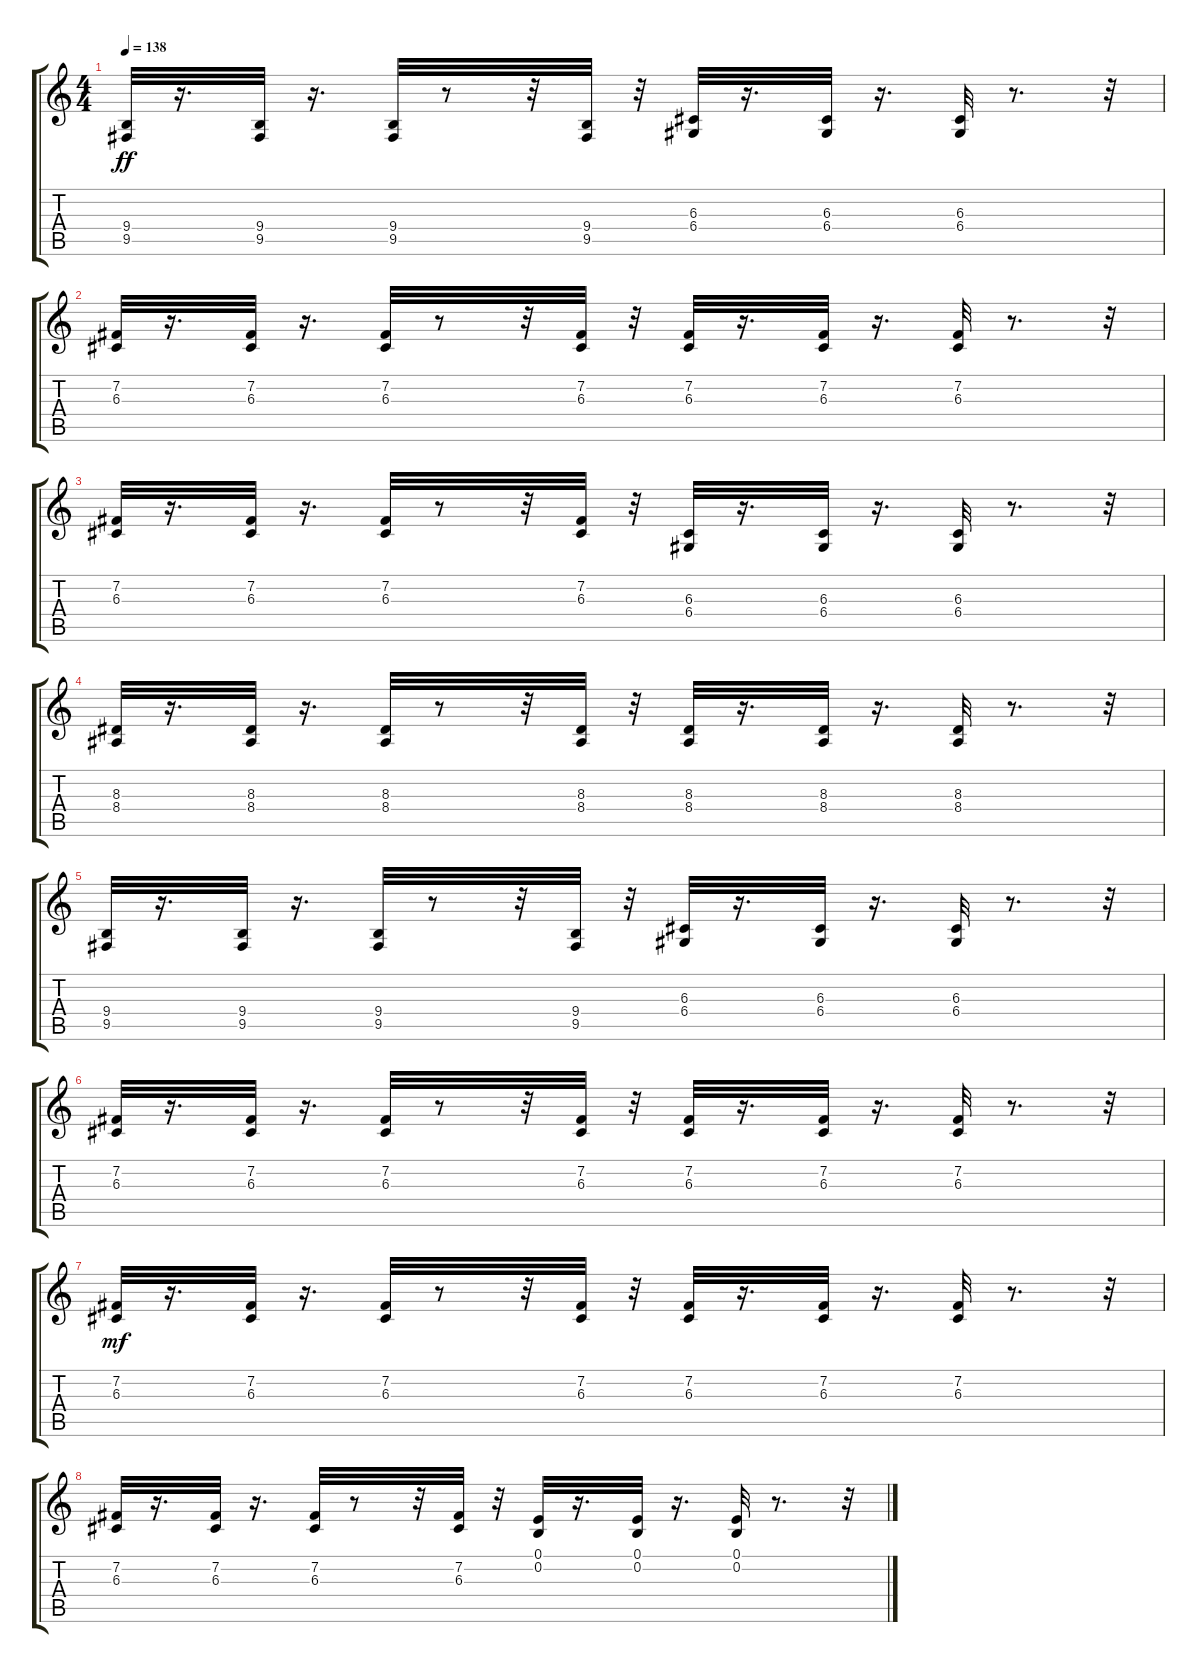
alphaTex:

\track "" {instrument lead8bassandlead}
\staff {score tabs}
\tuning (E4 B3 G3 D3 A2 E2) {hide}
\ts (4 4)
\tempo 138
\clef g2
\ks c
(9.4 9.5).32{dy ff} r.16{d} (9.4 9.5).32 r.16{d} (9.4 9.5).32 r.8 r.32 (9.4 9.5).32 r.32 (6.3 6.4).32 r.16{d} (6.3 6.4).32 r.16{d} (6.3 6.4).32 r.8{d} r.32 |
(7.2 6.3).32 r.16{d} (7.2 6.3).32 r.16{d} (7.2 6.3).32 r.8 r.32 (7.2 6.3).32 r.32 (7.2 6.3).32 r.16{d} (7.2 6.3).32 r.16{d} (7.2 6.3).32 r.8{d} r.32 |
(7.2 6.3).32 r.16{d} (7.2 6.3).32 r.16{d} (7.2 6.3).32 r.8 r.32 (7.2 6.3).32 r.32 (6.3 6.4).32 r.16{d} (6.3 6.4).32 r.16{d} (6.3 6.4).32 r.8{d} r.32 |
(8.3 8.4).32 r.16{d} (8.3 8.4).32 r.16{d} (8.3 8.4).32 r.8 r.32 (8.3 8.4).32 r.32 (8.3 8.4).32 r.16{d} (8.3 8.4).32 r.16{d} (8.3 8.4).32 r.8{d} r.32 |
(9.4 9.5).32 r.16{d} (9.4 9.5).32 r.16{d} (9.4 9.5).32 r.8 r.32 (9.4 9.5).32 r.32 (6.3 6.4).32 r.16{d} (6.3 6.4).32 r.16{d} (6.3 6.4).32 r.8{d} r.32 |
(7.2 6.3).32 r.16{d} (7.2 6.3).32 r.16{d} (7.2 6.3).32 r.8 r.32 (7.2 6.3).32 r.32 (7.2 6.3).32 r.16{d} (7.2 6.3).32 r.16{d} (7.2 6.3).32 r.8{d} r.32 |
(7.2 6.3).32{dy mf} r.16{d} (7.2 6.3).32 r.16{d} (7.2 6.3).32 r.8 r.32 (7.2 6.3).32 r.32 (7.2 6.3).32 r.16{d} (7.2 6.3).32 r.16{d} (7.2 6.3).32 r.8{d} r.32 |
(7.2 6.3).32 r.16{d} (7.2 6.3).32 r.16{d} (7.2 6.3).32 r.8 r.32 (7.2 6.3).32 r.32 (0.1 0.2).32 r.16{d} (0.1 0.2).32 r.16{d} (0.1 0.2).32 r.8{d} r.32
